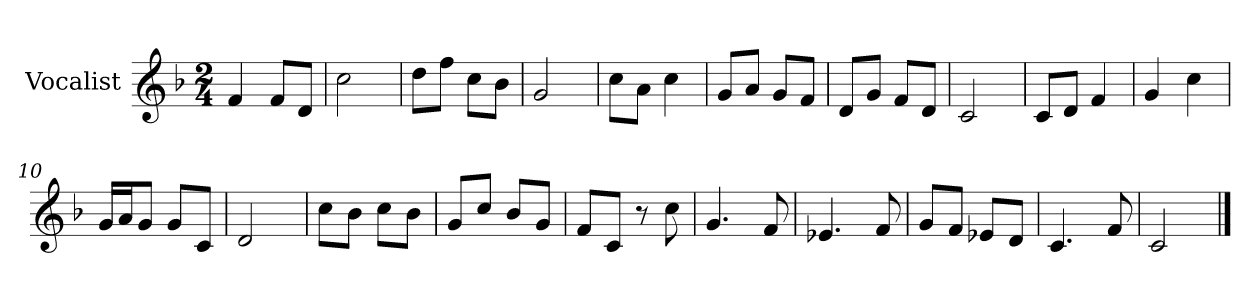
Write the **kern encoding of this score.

**kern
*part1
*staff1
*I"Vocalist
*k[b-]
*F:
*M2/4
=
4f
8fL
8dJ
=1
2cc
=2
8ddL
8ffJ
8ccL
8b-J
=3
2g
=4
8ccL
8aJ
4cc
=5
8gL
8aJ
8gL
8fJ
=6
8dL
8gJ
8fL
8dJ
=7
2c
=8
8cL
8dJ
4f
=9
4g
4cc
=10
16gLL
16aJ
8gJ
8gL
8cJ
=11
2d
=12
8ccL
8b-J
8ccL
8b-J
=13
8gL
8ccJ
8b-L
8gJ
=14
8fL
8cJ
8r
8cc
=15
4.g
8f
=16
4.e-X
8f
=17
8gL
8fJ
8e-XL
8dJ
=18
4.c
8f
=19
2c
==
*-
